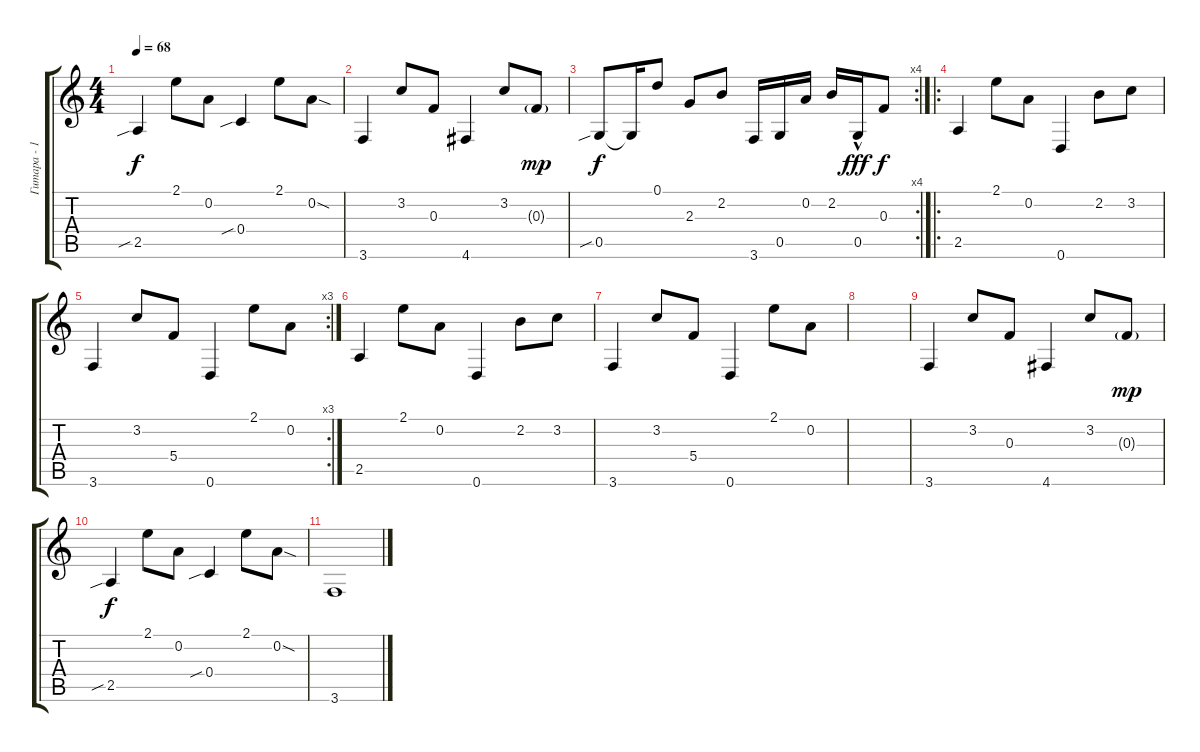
\track ("Гитара - 1" "Гитара - 1") {instrument acousticguitarsteel}
\staff {score tabs}
\tuning (D4 A3 F3 C3 G2 D2) {hide}
\ts (4 4)
\tempo 68
\clef g2
\ks c
2.5{sib}.4{dy f} 2.1.8 0.2.8 0.4{sib}.4 2.1.8 0.2{sod}.8 |
3.6.4 3.2.8 0.3.8 4.6.4 3.2.8 0.3{g}.8{dy mp} |
\rc 4
0.5{sib}.8{dy f} 0.5{t}.16 0.1.8 2.3.8 2.2.8 3.6.16 0.5.16 0.2.16 2.2.16 0.5{hac}.16{dy fff} 0.3.8{dy f} |
\ro
2.5.4 2.1.8 0.2.8 0.6.4 2.2.8 3.2.8 |
\rc 3
3.6.4 3.2.8 5.4.8 0.6.4 2.1.8 0.2.8 |
2.5.4 2.1.8 0.2.8 0.6.4 2.2.8 3.2.8 |
3.6.4 3.2.8 5.4.8 0.6.4 2.1.8 0.2.8 |
|
3.6.4 3.2.8 0.3.8 4.6.4 3.2.8 0.3{g}.8{dy mp} |
2.5{sib}.4{dy f} 2.1.8 0.2.8 0.4{sib}.4 2.1.8 0.2{sod}.8 |
3.6.1
